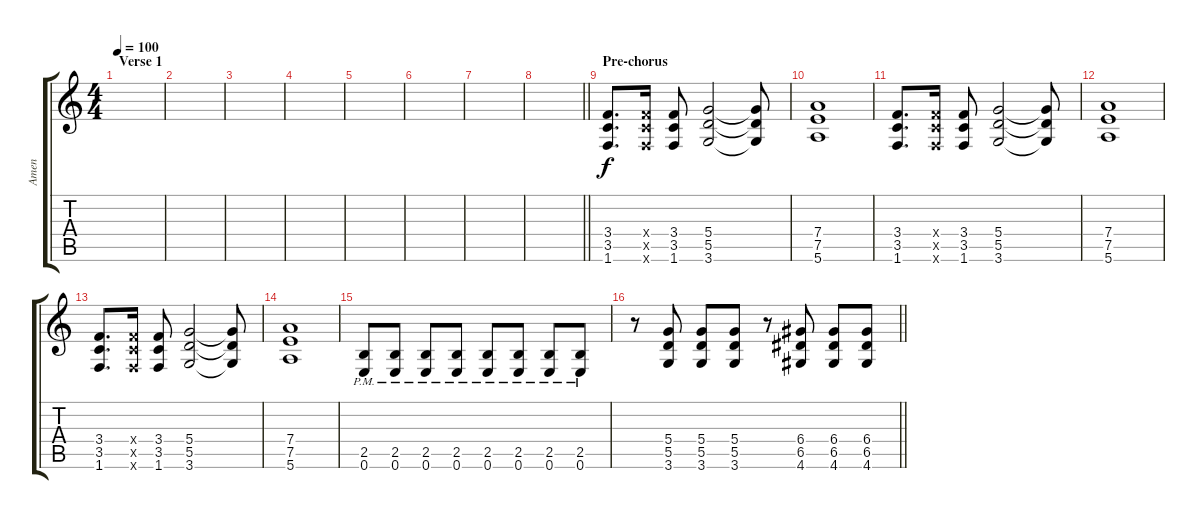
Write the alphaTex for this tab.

\track ("Amen" "Amen") {instrument overdrivenguitar}
\staff {score tabs}
\tuning (E4 B3 G3 D3 A2 E2) {hide}
\ts (4 4)
\section ("" "Verse 1")
\tempo 100
\clef g2
\ks c
|
|
|
|
|
|
|
\barLineRight lightlight
|
\section ("" "Pre-chorus")
(3.4 3.5 1.6).8{d} (3.4{x} 3.5{x} 1.6{x}).16 (3.4 3.5 1.6).8 (5.4 5.5 3.6).2 (5.4{t} 5.5{t} 3.6{t}).8 |
(7.4 7.5 5.6).1 |
(3.4 3.5 1.6).8{d} (3.4{x} 3.5{x} 1.6{x}).16 (3.4 3.5 1.6).8 (5.4 5.5 3.6).2 (5.4{t} 5.5{t} 3.6{t}).8 |
(7.4 7.5 5.6).1 |
(3.4 3.5 1.6).8{d} (3.4{x} 3.5{x} 1.6{x}).16 (3.4 3.5 1.6).8 (5.4 5.5 3.6).2 (5.4{t} 5.5{t} 3.6{t}).8 |
(7.4 7.5 5.6).1 |
(2.5{pm} 0.6{pm}).8 (2.5{pm} 0.6{pm}).8 (2.5{pm} 0.6{pm}).8 (2.5{pm} 0.6{pm}).8 (2.5{pm} 0.6{pm}).8 (2.5{pm} 0.6{pm}).8 (2.5{pm} 0.6{pm}).8 (2.5{pm} 0.6{pm}).8 |
\barLineRight lightlight
r.8 (5.4 5.5 3.6).8 (5.4 5.5 3.6).8 (5.4 5.5 3.6).8 r.8 (6.4 6.5 4.6).8 (6.4 6.5 4.6).8 (6.4 6.5 4.6).8
